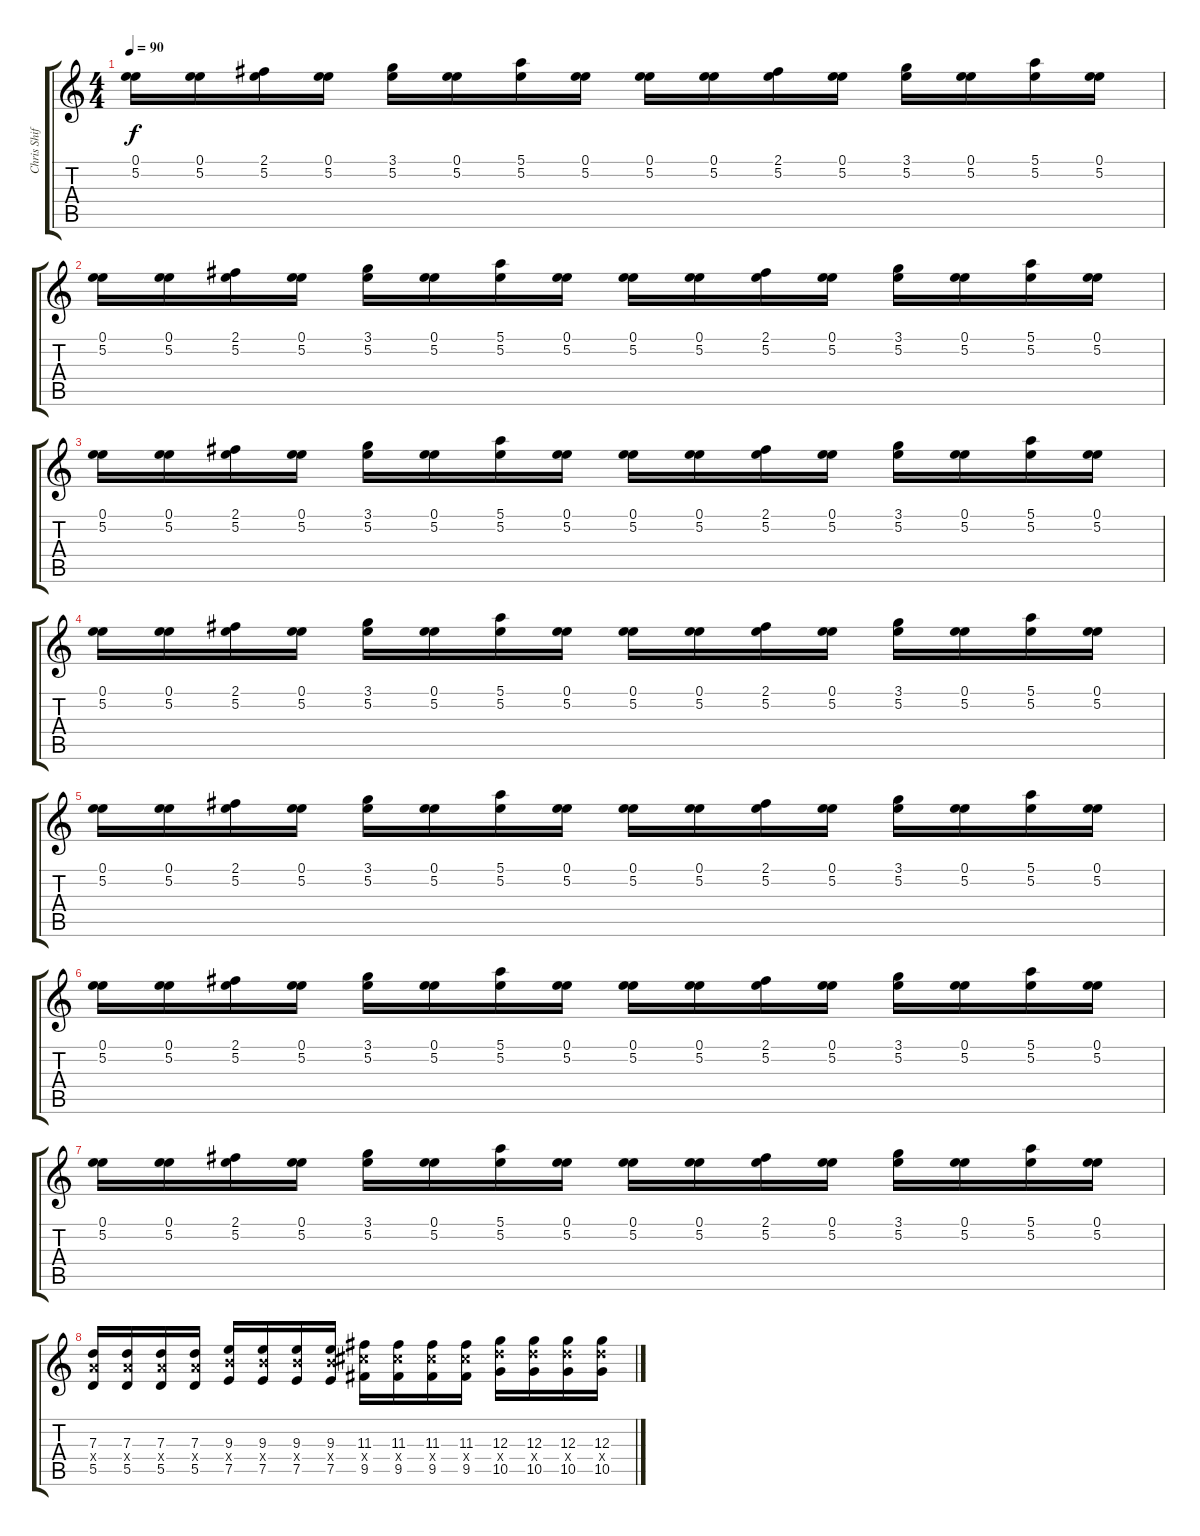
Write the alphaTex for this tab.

\track ("Chris Shifflet - Lead Guitar" "Chris Shif") {instrument electricguitarclean}
\staff {score tabs}
\tuning (E4 B3 G3 D3 A2 E2) {hide}
\ts (4 4)
\tempo 90
\clef g2
\ks c
(0.1 5.2).16{dy f} (0.1 5.2).16 (2.1 5.2).16 (0.1 5.2).16 (3.1 5.2).16 (0.1 5.2).16 (5.1 5.2).16 (0.1 5.2).16 (0.1 5.2).16 (0.1 5.2).16 (2.1 5.2).16 (0.1 5.2).16 (3.1 5.2).16 (0.1 5.2).16 (5.1 5.2).16 (0.1 5.2).16 |
(0.1 5.2).16 (0.1 5.2).16 (2.1 5.2).16 (0.1 5.2).16 (3.1 5.2).16 (0.1 5.2).16 (5.1 5.2).16 (0.1 5.2).16 (0.1 5.2).16 (0.1 5.2).16 (2.1 5.2).16 (0.1 5.2).16 (3.1 5.2).16 (0.1 5.2).16 (5.1 5.2).16 (0.1 5.2).16 |
(0.1 5.2).16 (0.1 5.2).16 (2.1 5.2).16 (0.1 5.2).16 (3.1 5.2).16 (0.1 5.2).16 (5.1 5.2).16 (0.1 5.2).16 (0.1 5.2).16 (0.1 5.2).16 (2.1 5.2).16 (0.1 5.2).16 (3.1 5.2).16 (0.1 5.2).16 (5.1 5.2).16 (0.1 5.2).16 |
(0.1 5.2).16 (0.1 5.2).16 (2.1 5.2).16 (0.1 5.2).16 (3.1 5.2).16 (0.1 5.2).16 (5.1 5.2).16 (0.1 5.2).16 (0.1 5.2).16 (0.1 5.2).16 (2.1 5.2).16 (0.1 5.2).16 (3.1 5.2).16 (0.1 5.2).16 (5.1 5.2).16 (0.1 5.2).16 |
(0.1 5.2).16 (0.1 5.2).16 (2.1 5.2).16 (0.1 5.2).16 (3.1 5.2).16 (0.1 5.2).16 (5.1 5.2).16 (0.1 5.2).16 (0.1 5.2).16 (0.1 5.2).16 (2.1 5.2).16 (0.1 5.2).16 (3.1 5.2).16 (0.1 5.2).16 (5.1 5.2).16 (0.1 5.2).16 |
(0.1 5.2).16 (0.1 5.2).16 (2.1 5.2).16 (0.1 5.2).16 (3.1 5.2).16 (0.1 5.2).16 (5.1 5.2).16 (0.1 5.2).16 (0.1 5.2).16 (0.1 5.2).16 (2.1 5.2).16 (0.1 5.2).16 (3.1 5.2).16 (0.1 5.2).16 (5.1 5.2).16 (0.1 5.2).16 |
(0.1 5.2).16 (0.1 5.2).16 (2.1 5.2).16 (0.1 5.2).16 (3.1 5.2).16 (0.1 5.2).16 (5.1 5.2).16 (0.1 5.2).16 (0.1 5.2).16 (0.1 5.2).16 (2.1 5.2).16 (0.1 5.2).16 (3.1 5.2).16 (0.1 5.2).16 (5.1 5.2).16 (0.1 5.2).16 |
(7.3 7.4{x} 5.5).16 (7.3 7.4{x} 5.5).16 (7.3 7.4{x} 5.5).16 (7.3 7.4{x} 5.5).16 (9.3 9.4{x} 7.5).16 (9.3 9.4{x} 7.5).16 (9.3 9.4{x} 7.5).16 (9.3 9.4{x} 7.5).16 (11.3 11.4{x} 9.5).16 (11.3 11.4{x} 9.5).16 (11.3 11.4{x} 9.5).16 (11.3 11.4{x} 9.5).16 (12.3 12.4{x} 10.5).16 (12.3 12.4{x} 10.5).16 (12.3 12.4{x} 10.5).16 (12.3 12.4{x} 10.5).16
